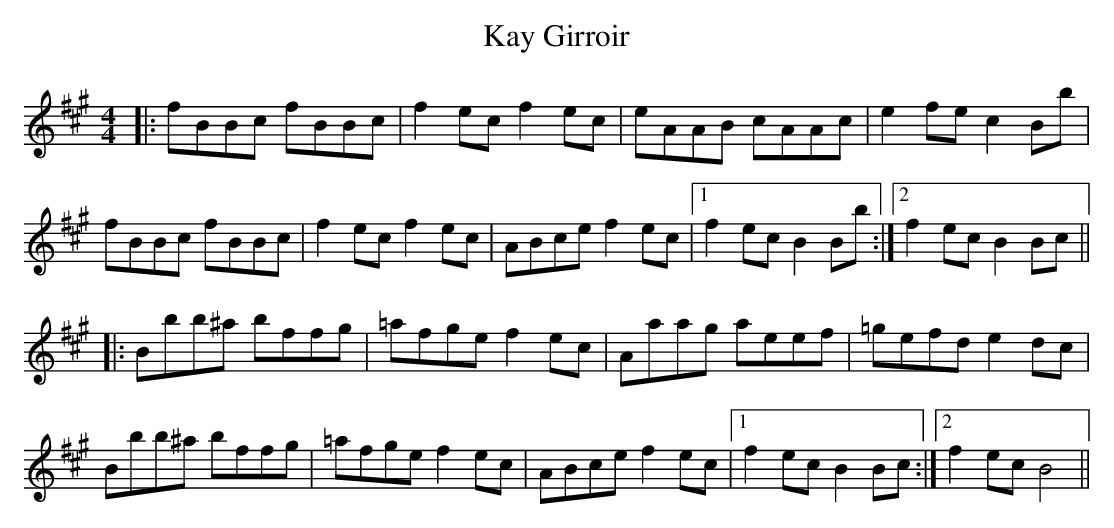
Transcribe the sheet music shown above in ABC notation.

X:1
T: Kay Girroir
M: 4/4
L: 1/8
K: Bdor
|:fBBc fBBc|f2ec f2ec|eAAB cAAc|e2fe c2Bb|
fBBc fBBc|f2ec f2ec|ABce f2ec|1 f2ec B2Bb:|2 f2ec B2Bc||
|:Bbb^a bffg|=afge f2ec|Aaag aeef|=gefd e2dc|
Bbb^a bffg|=afge f2ec|ABce f2ec|1 f2ec B2Bc:|2 f2ec B4||
